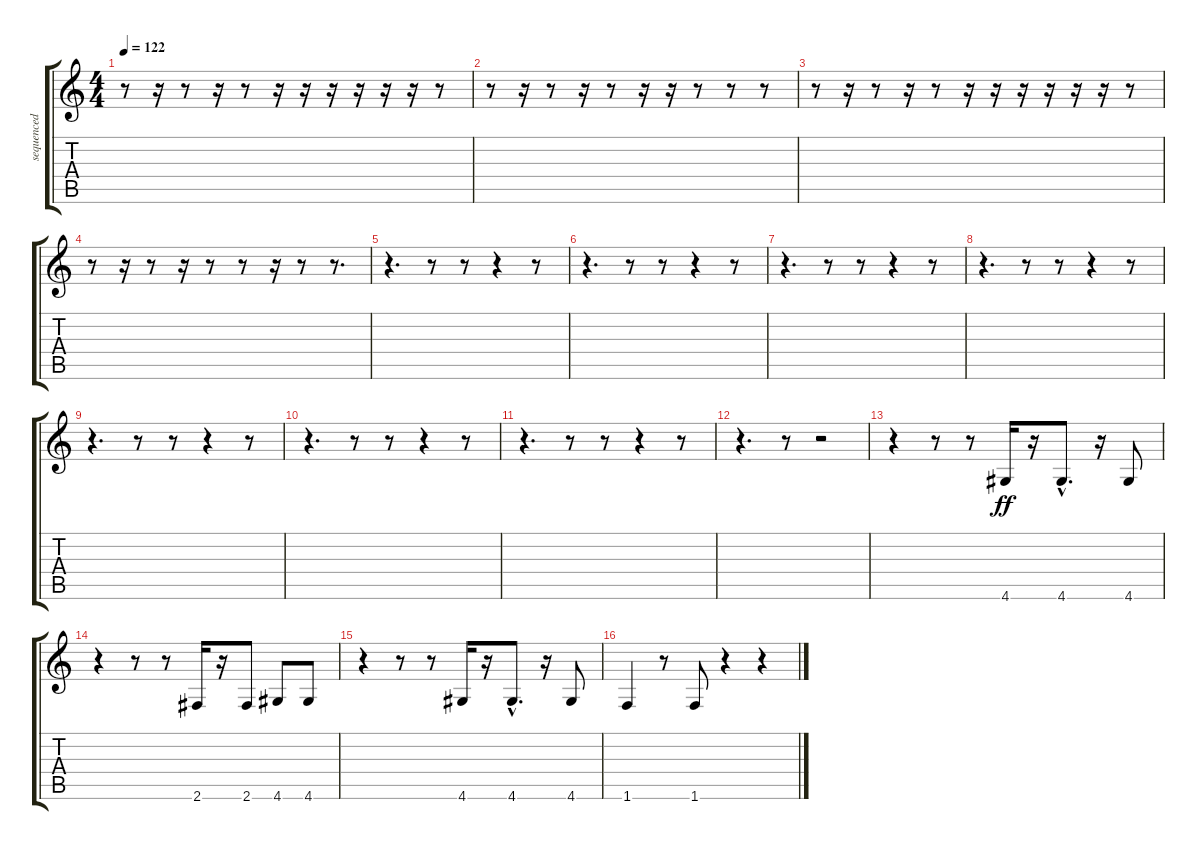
\track ("sequenced by" "sequenced ") {instrument electricbassfinger}
\staff {score tabs}
\tuning (E4 B3 G3 D3 A2 E2) {hide}
\ts (4 4)
\tempo 122
\clef g2
\ks c
r.8{dy ff} r.16 r.8 r.16 r.8 r.16 r.16 r.16 r.16 r.16 r.16 r.8 |
r.8 r.16 r.8 r.16 r.8 r.16 r.16 r.8 r.8 r.8 |
r.8 r.16 r.8 r.16 r.8 r.16 r.16 r.16 r.16 r.16 r.16 r.8 |
r.8 r.16 r.8 r.16 r.8 r.8 r.16 r.8 r.8{d} |
r.4{d} r.8 r.8 r.4 r.8 |
r.4{d} r.8 r.8 r.4 r.8 |
r.4{d} r.8 r.8 r.4 r.8 |
r.4{d} r.8 r.8 r.4 r.8 |
r.4{d} r.8 r.8 r.4 r.8 |
r.4{d} r.8 r.8 r.4 r.8 |
r.4{d} r.8 r.8 r.4 r.8 |
r.4{d} r.8 r.2 |
r.4 r.8 r.8 4.6.16 r.16 4.6{hac}.8{d} r.16 4.6.8 |
r.4 r.8 r.8 2.6.16 r.16 2.6.8 4.6.8 4.6.8 |
r.4 r.8 r.8 4.6.16 r.16 4.6{hac}.8{d} r.16 4.6.8 |
1.6.4 r.8 1.6.8 r.4 r.4
